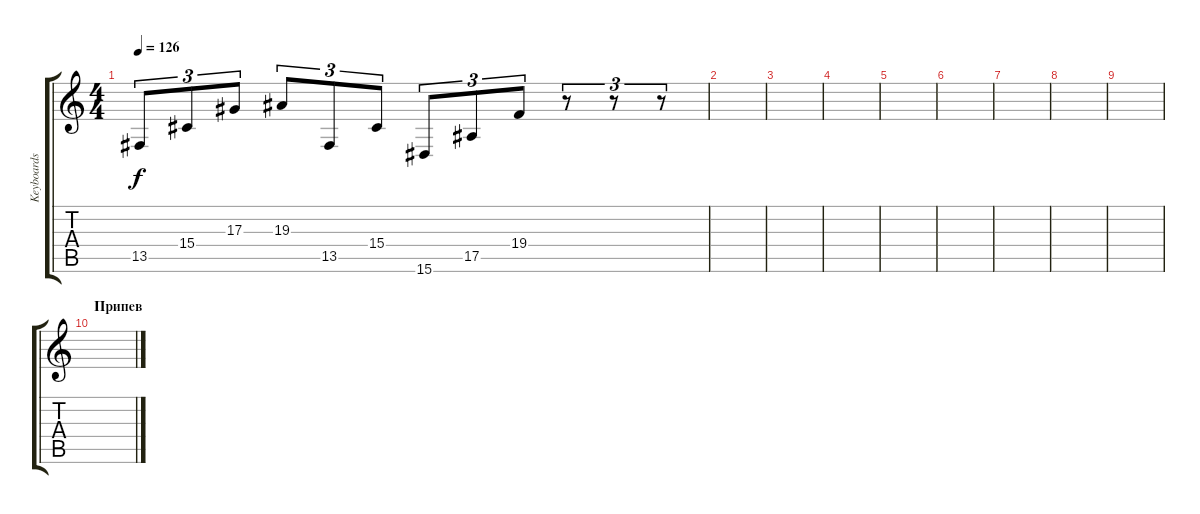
\track ("Keyboards" "Keyboards") {instrument brightacousticpiano}
\staff {score tabs}
\tuning (C4 G3 Eb3 Bb2 F2 C2) {hide}
\ts (4 4)
\tempo 126
\clef g2
\ks c
13.5.8{tu (3 2) dy f} 15.4.8{tu (3 2)} 17.3.8{tu (3 2)} 19.3.8{tu (3 2)} 13.5.8{tu (3 2)} 15.4.8{tu (3 2)} 15.6.8{tu (3 2)} 17.5.8{tu (3 2)} 19.4.8{tu (3 2)} r.8{tu (3 2)} r.8{tu (3 2)} r.8{tu (3 2)} |
|
|
|
|
|
|
|
|
\section ("" "Припев")
